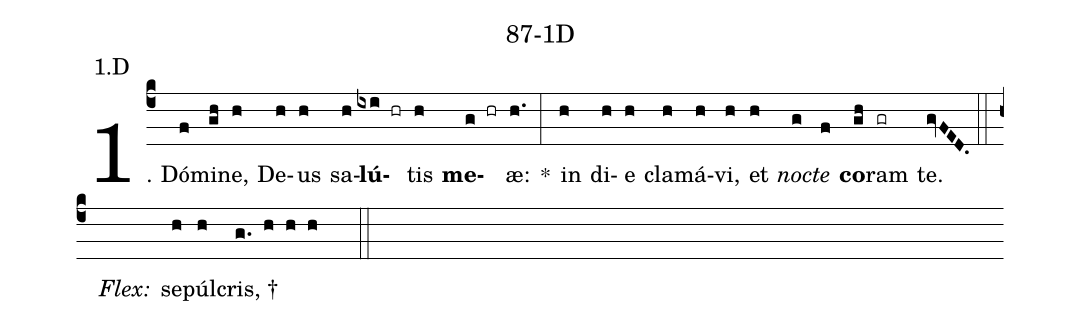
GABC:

name: 87-1D;
annotation: 1.D;
%%
(c4)1. Dó(f)mi(gh)ne,(h) De(h)us(h) sa(h)<b>lú</b>(ixi hr)tis(h) <b>me</b>(g hr)æ:(h.) *(:) in(h) di(h)e(h) cla(h)má(h)vi,(h) et(h) <i>noc</i>(g)<i>te</i>(f) <b>co</b>(gh)ram(gr) te.(gvFED.) (::)
<i>Flex:</i>()  se(h)púl(h)cris, †(g. h h h  ::)
